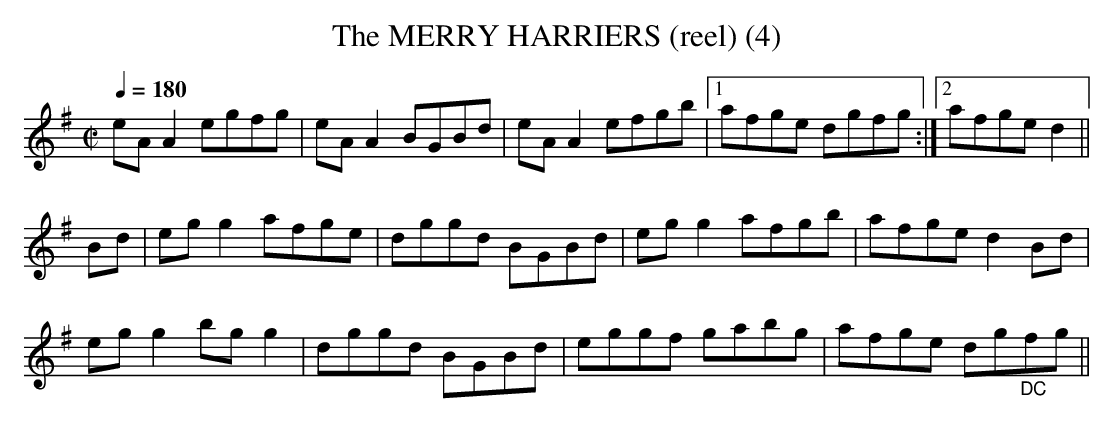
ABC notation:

X:1
T:MERRY HARRIERS (reel) (4), The
Q:1/4=180
M:C|
L:1/8
K:Adorian
eAA2 egfg|eAA2 BGBd|eAA2 efgb|1 afge dgfg:|\
[2 afge d2||
Bd|egg2 afge|dggd BGBd|egg2 afgb|afge d2Bd|
egg2 bgg2|dggd BGBd|eggf gabg|afge dg"_DC"fg||
